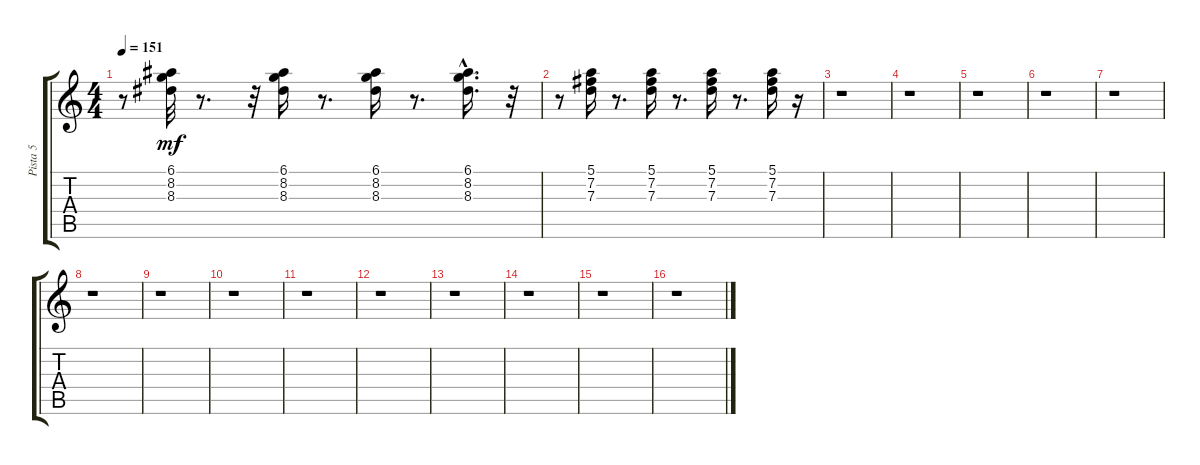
\track ("Pista 5" "Pista 5") {instrument overdrivenguitar}
\staff {score tabs}
\tuning (E4 B3 G3 D3 A2 E2) {hide}
\ts (4 4)
\tempo 151
\clef g2
\ks c
r.8{dy mf} (6.1 8.2 8.3).32 r.8{d} r.32 (6.1 8.2 8.3).16 r.8{d} (6.1 8.2 8.3).16 r.8{d} (6.1 8.2 8.3{hac}).16{d} r.32 |
r.8 (5.1 7.2 7.3).16 r.8{d} (5.1 7.2 7.3).16 r.8{d} (5.1 7.2 7.3).16 r.8{d} (5.1 7.2 7.3).16 r.16 |
r.1 |
r.1 |
r.1 |
r.1 |
r.1 |
r.1 |
r.1 |
r.1 |
r.1 |
r.1 |
r.1 |
r.1 |
r.1 |
r.1
